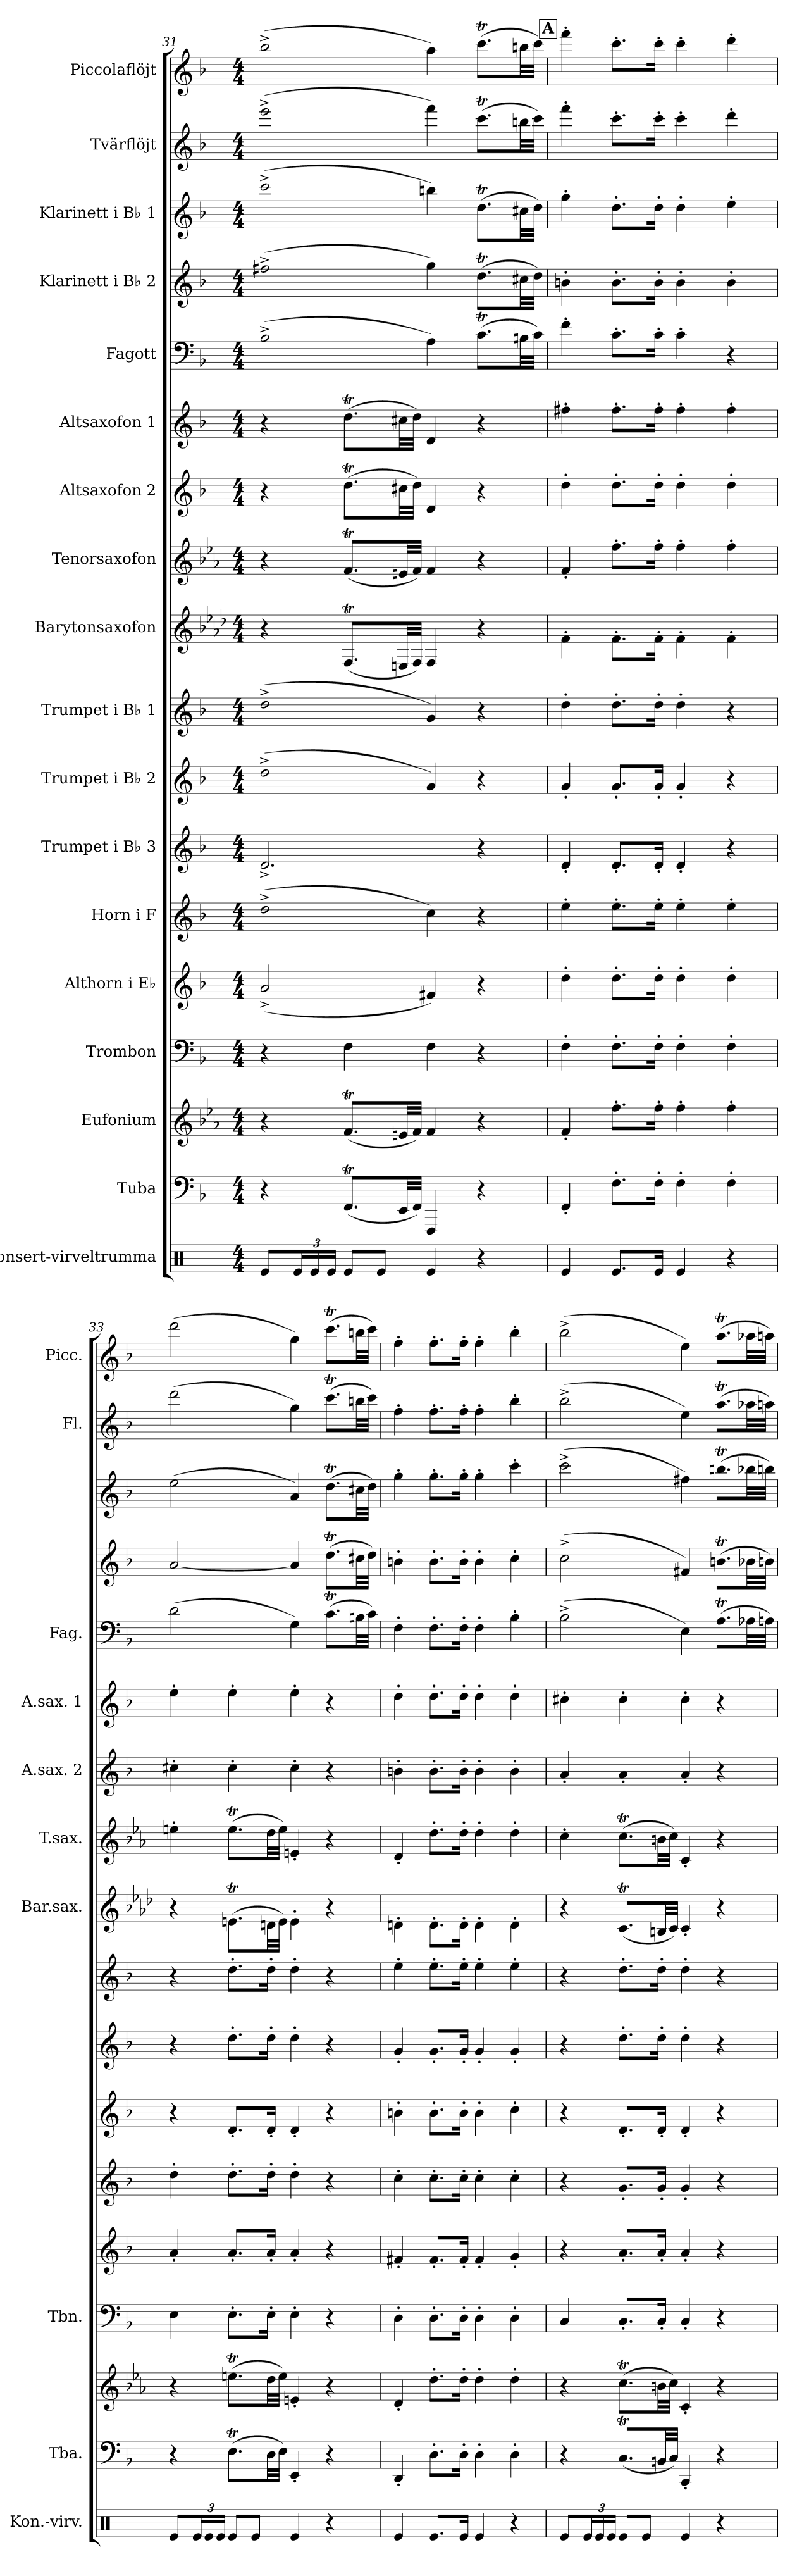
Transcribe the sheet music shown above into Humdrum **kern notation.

**kern	**kern	**kern	**kern	**kern	**kern	**kern	**kern	**kern	**kern	**kern	**kern	**kern	**kern	**kern	**kern	**kern	**kern
*part18	*part17	*part16	*part15	*part14	*part13	*part12	*part11	*part10	*part9	*part8	*part7	*part6	*part5	*part4	*part3	*part2	*part1
*staff18	*staff17	*staff16	*staff15	*staff14	*staff13	*staff12	*staff11	*staff10	*staff9	*staff8	*staff7	*staff6	*staff5	*staff4	*staff3	*staff2	*staff1
*I"Konsert-virveltrumma	*I"Tuba	*I"Eufonium	*I"Trombon	*I"Althorn i E♭	*I"Horn i F	*I"Trumpet i B♭ 3	*I"Trumpet i B♭ 2	*I"Trumpet i B♭ 1	*I"Barytonsaxofon	*I"Tenorsaxofon	*I"Altsaxofon 2	*I"Altsaxofon 1	*I"Fagott	*I"Klarinett i B♭ 2	*I"Klarinett i B♭ 1	*I"Tvärflöjt	*I"Piccolaflöjt
*I'Kon.-virv.	*I'Tba.	*	*I'Tbn.	*	*	*	*	*	*I'Bar.sax.	*I'T.sax.	*I'A.sax. 2	*I'A.sax. 1	*I'Fag.	*	*	*I'Fl.	*I'Picc.
!!LO:PB:g=z
*clefX	*clefF4	*clefG2	*clefF4	*clefG2	*clefG2	*clefG2	*clefG2	*clefG2	*clefG2	*clefG2	*clefG2	*clefG2	*clefF4	*clefG2	*clefG2	*clefG2	*clefG2
*	*	*ITrd8c14	*	*ITrd5c9	*ITrd4c7	*ITrd1c2	*ITrd1c2	*ITrd1c2	*ITrd12c21	*ITrd8c14	*ITrd5c9	*ITrd5c9	*	*ITrd1c2	*ITrd1c2	*	*ITrd-7c-12
*k[]	*k[b-]	*k[b-e-a-]	*k[b-]	*k[b-e-a-d-]	*k[b-e-]	*k[b-e-a-]	*k[b-e-a-]	*k[b-e-a-]	*k[b-e-a-d-]	*k[b-e-a-]	*k[b-e-a-d-]	*k[b-e-a-d-]	*k[b-]	*k[b-e-a-]	*k[b-e-a-]	*k[b-]	*k[b-]
*M4/4	*M4/4	*M4/4	*M4/4	*M4/4	*M4/4	*M4/4	*M4/4	*M4/4	*M4/4	*M4/4	*M4/4	*M4/4	*M4/4	*M4/4	*M4/4	*M4/4	*M4/4
=31	=31	=31	=31	=31	=31	=31	=31	=31	=31	=31	=31	=31	=31	=31	=31	=31	=31
8Re/L	4r	4r	4r	(<2c^/	(>2g^\	2.c^/	(>2cc^\	(>2cc^\	4r	4r	4r	4r	(>2B-^\	(>2een^\	(>2bb-^\	(>2eee^\	(>2bbb-^\
*Xbrackettup	*	*	*	*	*	*	*	*	*	*	*	*	*	*	*	*	*
24Re/L	.	.	.	.	.	.	.	.	.	.	.	.	.	.	.	.	.
24Re/	.	.	.	.	.	.	.	.	.	.	.	.	.	.	.	.	.
24Re/JJ	.	.	.	.	.	.	.	.	.	.	.	.	.	.	.	.	.
8Re/L	(<8.FFT/L	(<8.FT/L	4F\	.	.	.	.	.	(<8.FFT/L	(<8.FT/L	(>8.fT\L	(>8.fT\L	.	.	.	.	.
8Re/J	.	.	.	.	.	.	.	.	.	.	.	.	.	.	.	.	.
.	32EE/LL	32En/LL	.	.	.	.	.	.	32EEn/LL	32En/LL	32en\LL	32en\LL	.	.	.	.	.
.	32FF/JJJ)	32F/JJJ)	.	.	.	.	.	.	32FF/JJJ)	32F/JJJ)	32f\JJJ)	32f\JJJ)	.	.	.	.	.
4Re/	4FFF/	4F/	4F\	4An/)	4f\)	.	4f/)	4f/)	4FF/	4F/	4F/	4F/	4A\)	4ff\)	4aan\)	4fff\)	4aaa\)
4r	4r	4r	4r	4r	4r	4r	4r	4r	4r	4r	4r	4r	(>8.cT\L	(>8.ccT\L	(>8.ccT\L	(>8.cccT\L	(>8.ccccT\L
.	.	.	.	.	.	.	.	.	.	.	.	.	32Bn\LL	32bn\LL	32bn\LL	32bbn\LL	32bbbn\LL
.	.	.	.	.	.	.	.	.	.	.	.	.	32c\JJJ)	32cc\JJJ)	32cc\JJJ)	32ccc\JJJ)	32cccc\JJJ)
!!LO:REH:place=s1:a:B:fs=14:t=A
=32	=32	=32	=32	=32	=32	=32	=32	=32	=32	=32	=32	=32	=32	=32	=32	=32	=32
4Re/	4FF'/	4F'/	4F'\	4f'\	4a'\	4c'/	4f'/	4cc'\	4F'\	4F'/	4f'\	4an'\	4f'\	4an'\	4ff'\	4fff'\	4ffff'\
8.Re/L	8.F'\L	8.f'\L	8.F'\L	8.f'\L	8.a'\L	8.c'/L	8.f'/L	8.cc'\L	8.F'\L	8.f'\L	8.f'\L	8.a'\L	8.c'\L	8.a'\L	8.cc'\L	8.ccc'\L	8.cccc'\L
16Re/Jk	16F'\Jk	16f'\Jk	16F'\Jk	16f'\Jk	16a'\Jk	16c'/Jk	16f'/Jk	16cc'\Jk	16F'\Jk	16f'\Jk	16f'\Jk	16a'\Jk	16c'\Jk	16a'\Jk	16cc'\Jk	16ccc'\Jk	16cccc'\Jk
4Re/	4F'\	4f'\	4F'\	4f'\	4a'\	4c'/	4f'/	4cc'\	4F'\	4f'\	4f'\	4a'\	4c'\	4a'\	4cc'\	4ccc'\	4cccc'\
4r	4F'\	4f'\	4F'\	4f'\	4a'\	4r	4r	4r	4F'\	4f'\	4f'\	4a'\	4r	4a'\	4dd'\	4ddd'\	4dddd'\
=33	=33	=33	=33	=33	=33	=33	=33	=33	=33	=33	=33	=33	=33	=33	=33	=33	=33
8Re/L	4r	4r	4E\	4c'/	4g'\	4r	4r	4r	4r	4en'\	4en'\	4g'\	(>2d\	[2g/	(>2dd\	(>2ddd\	(>2dddd\
24Re/L	.	.	.	.	.	.	.	.	.	.	.	.	.	.	.	.	.
24Re/	.	.	.	.	.	.	.	.	.	.	.	.	.	.	.	.	.
24Re/JJ	.	.	.	.	.	.	.	.	.	.	.	.	.	.	.	.	.
8Re/L	(>8.Et\L	(>8.ent\L	8.E'\L	8.c'/L	8.g'\L	8.c'/L	8.cc'\L	8.cc'\L	(>8.Ent\L	(>8.et\L	4e'\	4g'\	.	.	.	.	.
8Re/J	.	.	.	.	.	.	.	.	.	.	.	.	.	.	.	.	.
.	32D\LL	32d\LL	16E'\Jk	16c'/Jk	16g'\Jk	16c'/Jk	16cc'\Jk	16cc'\Jk	32Dn\LL	32d\LL	.	.	.	.	.	.	.
.	32E\JJJ)	32e\JJJ)	.	.	.	.	.	.	32E\JJJ)	32e\JJJ)	.	.	.	.	.	.	.
4Re/	4EE'/	4En'/	4E'\	4c'/	4g'\	4c'/	4cc'\	4cc'\	4E'\	4En'/	4e'\	4g'\	4G\)	4g/]	4g/)	4gg\)	4ggg\)
4r	4r	4r	4r	4r	4r	4r	4r	4r	4r	4r	4r	4r	(>8.cT\L	(>8.ccT\L	(>8.ccT\L	(>8.cccT\L	(>8.ccccT\L
.	.	.	.	.	.	.	.	.	.	.	.	.	32Bn\LL	32bn\LL	32bn\LL	32bbn\LL	32bbbn\LL
.	.	.	.	.	.	.	.	.	.	.	.	.	32c\JJJ)	32cc\JJJ)	32cc\JJJ)	32ccc\JJJ)	32cccc\JJJ)
=34	=34	=34	=34	=34	=34	=34	=34	=34	=34	=34	=34	=34	=34	=34	=34	=34	=34
4Re/	4DD'/	4D'/	4D'\	4An'/	4f'\	4an'\	4f'/	4dd'\	4Dn'\	4D'/	4dn'\	4f'\	4F'\	4an'\	4ff'\	4ff'\	4fff'\
8.Re/L	8.D'\L	8.d'\L	8.D'\L	8.A'/L	8.f'\L	8.a'\L	8.f'/L	8.dd'\L	8.D'\L	8.d'\L	8.d'\L	8.f'\L	8.F'\L	8.a'\L	8.ff'\L	8.ff'\L	8.fff'\L
16Re/Jk	16D'\Jk	16d'\Jk	16D'\Jk	16A'/Jk	16f'\Jk	16a'\Jk	16f'/Jk	16dd'\Jk	16D'\Jk	16d'\Jk	16d'\Jk	16f'\Jk	16F'\Jk	16a'\Jk	16ff'\Jk	16ff'\Jk	16fff'\Jk
4Re/	4D'\	4d'\	4D'\	4A'/	4f'\	4a'\	4f'/	4dd'\	4D'\	4d'\	4d'\	4f'\	4F'\	4a'\	4ff'\	4ff'\	4fff'\
4r	4D'\	4d'\	4D'\	4B-'/	4f'\	4b-'\	4f'/	4dd'\	4D'\	4d'\	4d'\	4f'\	4B-'\	4b-'\	4bb-'\	4bb-'\	4bbb-'\
=35	=35	=35	=35	=35	=35	=35	=35	=35	=35	=35	=35	=35	=35	=35	=35	=35	=35
8Re/L	4r	4r	4C/	4r	4r	4r	4r	4r	4r	4c'\	4c'/	4en'\	(>2B-^\	(>2b-^\	(>2bb-^\	(>2bb-^\	(>2bbb-^\
24Re/L	.	.	.	.	.	.	.	.	.	.	.	.	.	.	.	.	.
24Re/	.	.	.	.	.	.	.	.	.	.	.	.	.	.	.	.	.
24Re/JJ	.	.	.	.	.	.	.	.	.	.	.	.	.	.	.	.	.
8Re/L	(<8.CT/L	(>8.cT\L	8.C'/L	8.c'/L	8.c'/L	8.c'/L	8.cc'\L	8.cc'\L	(<8.Ct/L	(>8.cT\L	4c'/	4e'\	.	.	.	.	.
8Re/J	.	.	.	.	.	.	.	.	.	.	.	.	.	.	.	.	.
.	32BBn/LL	32Bn\LL	16C'/Jk	16c'/Jk	16c'/Jk	16c'/Jk	16cc'\Jk	16cc'\Jk	32BBn/LL	32Bn\LL	.	.	.	.	.	.	.
.	32C/JJJ)	32c\JJJ)	.	.	.	.	.	.	32C/JJJ)	32c\JJJ)	.	.	.	.	.	.	.
4Re/	4CC'/	4C'/	4C'/	4c'/	4c'/	4c'/	4cc'\	4cc'\	4C'/	4C'/	4c'/	4e'\	4E\)	4en/)	4een\)	4ee\)	4eee\)
4r	4r	4r	4r	4r	4r	4r	4r	4r	4r	4r	4r	4r	(<8.At\L	(>8.ant\L	(>8.aant\L	(>8.aat\L	(>8.aaat\L
.	.	.	.	.	.	.	.	.	.	.	.	.	32A-X\LL	32a-X\LL	32aa-X\LL	32aa-X\LL	32aaa-X\LL
.	.	.	.	.	.	.	.	.	.	.	.	.	32An\JJJ)	32an\JJJ)	32aan\JJJ)	32aan\JJJ)	32aaan\JJJ)
=	=	=	=	=	=	=	=	=	=	=	=	=	=	=	=	=	=
*-	*-	*-	*-	*-	*-	*-	*-	*-	*-	*-	*-	*-	*-	*-	*-	*-	*-
